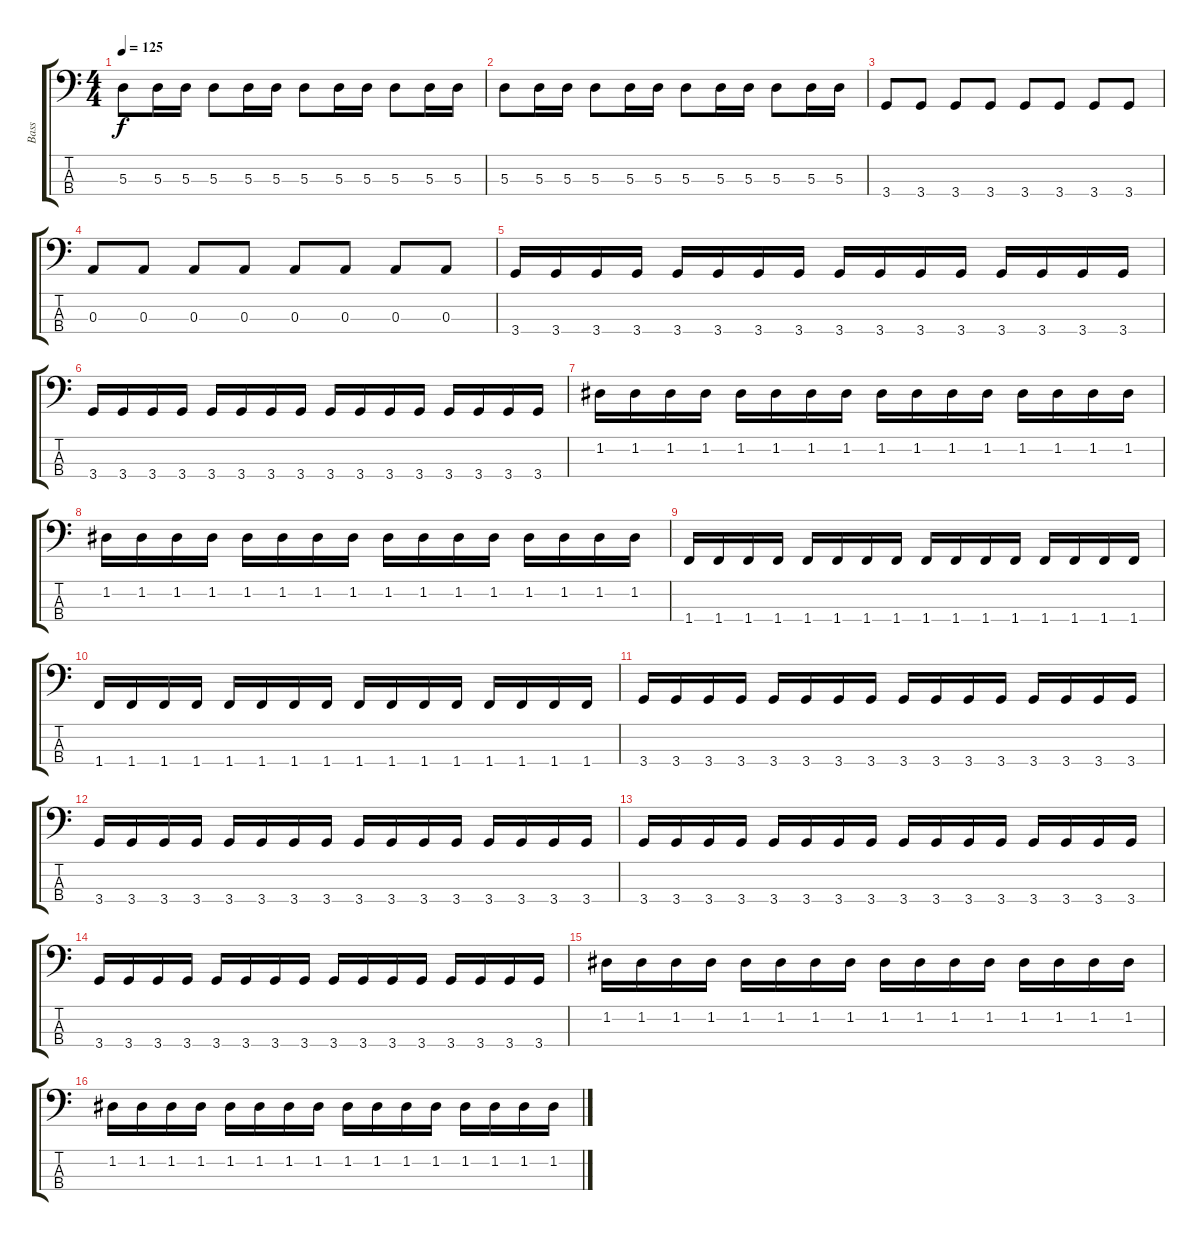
\track ("Bass" "Bass") {instrument electricbasspick}
\staff {score tabs}
\tuning (G2 D2 A1 E1) {hide}
\ts (4 4)
\tempo 125
\clef f4
\ks c
5.3.8{dy f} 5.3.16 5.3.16 5.3.8 5.3.16 5.3.16 5.3.8 5.3.16 5.3.16 5.3.8 5.3.16 5.3.16 |
5.3.8 5.3.16 5.3.16 5.3.8 5.3.16 5.3.16 5.3.8 5.3.16 5.3.16 5.3.8 5.3.16 5.3.16 |
3.4.8 3.4.8 3.4.8 3.4.8 3.4.8 3.4.8 3.4.8 3.4.8 |
0.3.8 0.3.8 0.3.8 0.3.8 0.3.8 0.3.8 0.3.8 0.3.8 |
3.4.16 3.4.16 3.4.16 3.4.16 3.4.16 3.4.16 3.4.16 3.4.16 3.4.16 3.4.16 3.4.16 3.4.16 3.4.16 3.4.16 3.4.16 3.4.16 |
3.4.16 3.4.16 3.4.16 3.4.16 3.4.16 3.4.16 3.4.16 3.4.16 3.4.16 3.4.16 3.4.16 3.4.16 3.4.16 3.4.16 3.4.16 3.4.16 |
1.2.16 1.2.16 1.2.16 1.2.16 1.2.16 1.2.16 1.2.16 1.2.16 1.2.16 1.2.16 1.2.16 1.2.16 1.2.16 1.2.16 1.2.16 1.2.16 |
1.2.16 1.2.16 1.2.16 1.2.16 1.2.16 1.2.16 1.2.16 1.2.16 1.2.16 1.2.16 1.2.16 1.2.16 1.2.16 1.2.16 1.2.16 1.2.16 |
1.4.16 1.4.16 1.4.16 1.4.16 1.4.16 1.4.16 1.4.16 1.4.16 1.4.16 1.4.16 1.4.16 1.4.16 1.4.16 1.4.16 1.4.16 1.4.16 |
1.4.16 1.4.16 1.4.16 1.4.16 1.4.16 1.4.16 1.4.16 1.4.16 1.4.16 1.4.16 1.4.16 1.4.16 1.4.16 1.4.16 1.4.16 1.4.16 |
3.4.16 3.4.16 3.4.16 3.4.16 3.4.16 3.4.16 3.4.16 3.4.16 3.4.16 3.4.16 3.4.16 3.4.16 3.4.16 3.4.16 3.4.16 3.4.16 |
3.4.16 3.4.16 3.4.16 3.4.16 3.4.16 3.4.16 3.4.16 3.4.16 3.4.16 3.4.16 3.4.16 3.4.16 3.4.16 3.4.16 3.4.16 3.4.16 |
3.4.16 3.4.16 3.4.16 3.4.16 3.4.16 3.4.16 3.4.16 3.4.16 3.4.16 3.4.16 3.4.16 3.4.16 3.4.16 3.4.16 3.4.16 3.4.16 |
3.4.16 3.4.16 3.4.16 3.4.16 3.4.16 3.4.16 3.4.16 3.4.16 3.4.16 3.4.16 3.4.16 3.4.16 3.4.16 3.4.16 3.4.16 3.4.16 |
1.2.16 1.2.16 1.2.16 1.2.16 1.2.16 1.2.16 1.2.16 1.2.16 1.2.16 1.2.16 1.2.16 1.2.16 1.2.16 1.2.16 1.2.16 1.2.16 |
1.2.16 1.2.16 1.2.16 1.2.16 1.2.16 1.2.16 1.2.16 1.2.16 1.2.16 1.2.16 1.2.16 1.2.16 1.2.16 1.2.16 1.2.16 1.2.16
